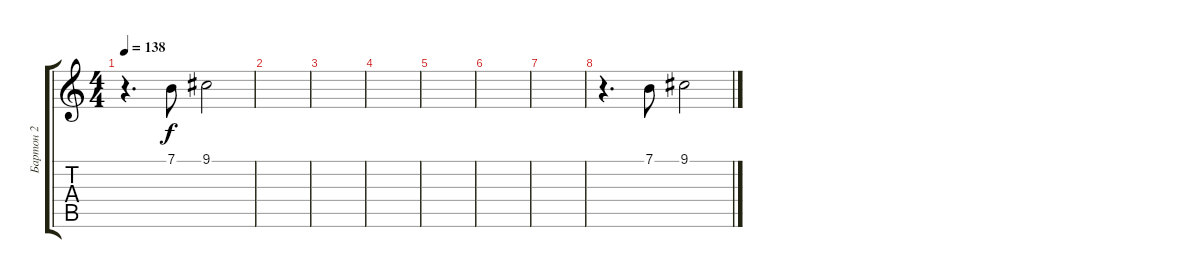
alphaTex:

\track ("Бартон 2" "Бартон 2") {instrument musicbox}
\staff {score tabs}
\tuning (E4 B3 G3 D3 A2 E2) {hide}
\ts (4 4)
\tempo 138
\clef g2
\ks c
r.4{d dy f} 7.1.8 9.1.2 |
|
|
|
|
|
|
r.4{d} 7.1.8 9.1.2
